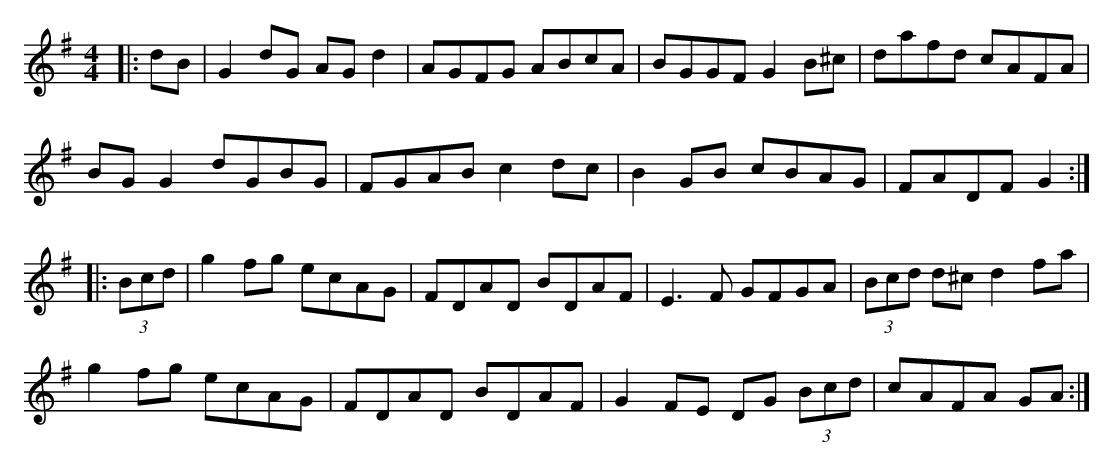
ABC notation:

X:1
M:4/4
K:G
|:dB|G2dG AGd2|AGFG ABcA|BGGF G2B^c|dafd cAFA|
BGG2 dGBG|FGAB c2dc|B2GB cBAG|FADF G2:|
|:(3Bcd|g2fg ecAG|FDAD BDAF|E3F GFGA|(3Bcd d^c d2fa|
g2fg ecAG|FDAD BDAF|G2FE DG (3Bcd|cAFA GA:|
